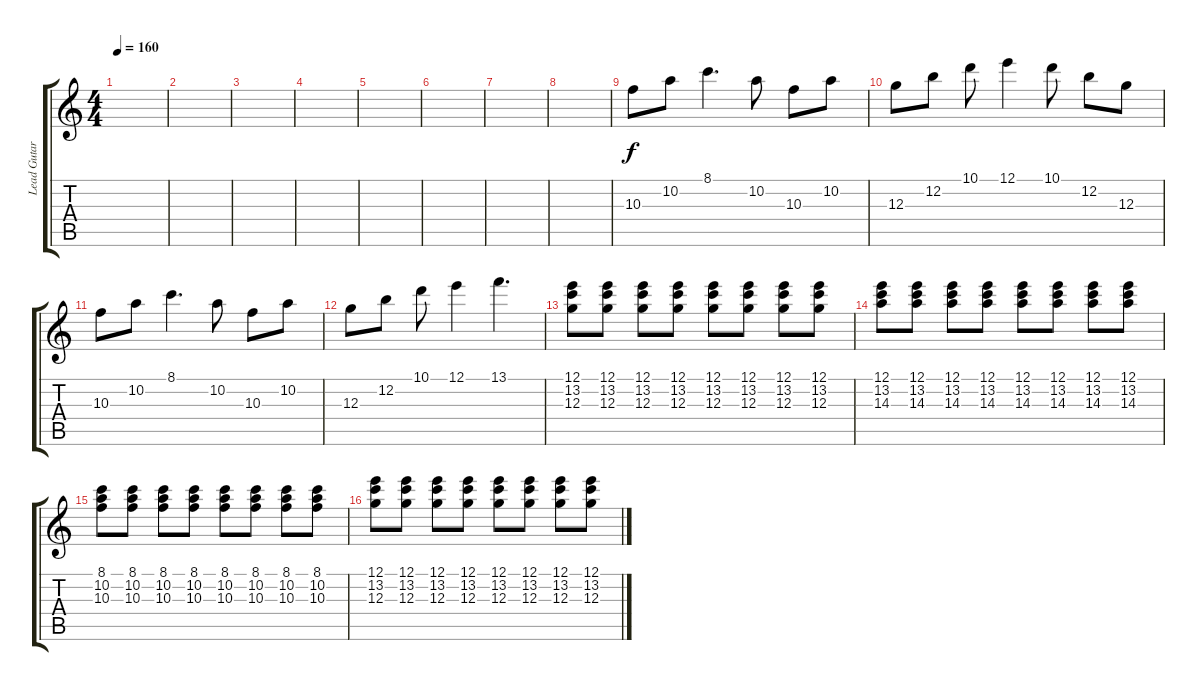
\track ("Lead Gutar" "Lead Gutar") {instrument overdrivenguitar}
\staff {score tabs}
\tuning (E4 B3 G3 D3 A2 E2) {hide}
\ts (4 4)
\tempo 160
\clef g2
\ks c
|
|
|
|
|
|
|
|
10.3.8 10.2.8 8.1.4{d} 10.2.8 10.3.8 10.2.8 |
12.3.8 12.2.8 10.1.8 12.1.4 10.1.8 12.2.8 12.3.8 |
10.3.8 10.2.8 8.1.4{d} 10.2.8 10.3.8 10.2.8 |
12.3.8 12.2.8 10.1.8 12.1.4 13.1.4{d} |
(12.1 13.2 12.3).8 (12.1 13.2 12.3).8 (12.1 13.2 12.3).8 (12.1 13.2 12.3).8 (12.1 13.2 12.3).8 (12.1 13.2 12.3).8 (12.1 13.2 12.3).8 (12.1 13.2 12.3).8 |
(12.1 13.2 14.3).8 (12.1 13.2 14.3).8 (12.1 13.2 14.3).8 (12.1 13.2 14.3).8 (12.1 13.2 14.3).8 (12.1 13.2 14.3).8 (12.1 13.2 14.3).8 (12.1 13.2 14.3).8 |
(8.1 10.2 10.3).8 (8.1 10.2 10.3).8 (8.1 10.2 10.3).8 (8.1 10.2 10.3).8 (8.1 10.2 10.3).8 (8.1 10.2 10.3).8 (8.1 10.2 10.3).8 (8.1 10.2 10.3).8 |
(12.1 13.2 12.3).8 (12.1 13.2 12.3).8 (12.1 13.2 12.3).8 (12.1 13.2 12.3).8 (12.1 13.2 12.3).8 (12.1 13.2 12.3).8 (12.1 13.2 12.3).8 (12.1 13.2 12.3).8
